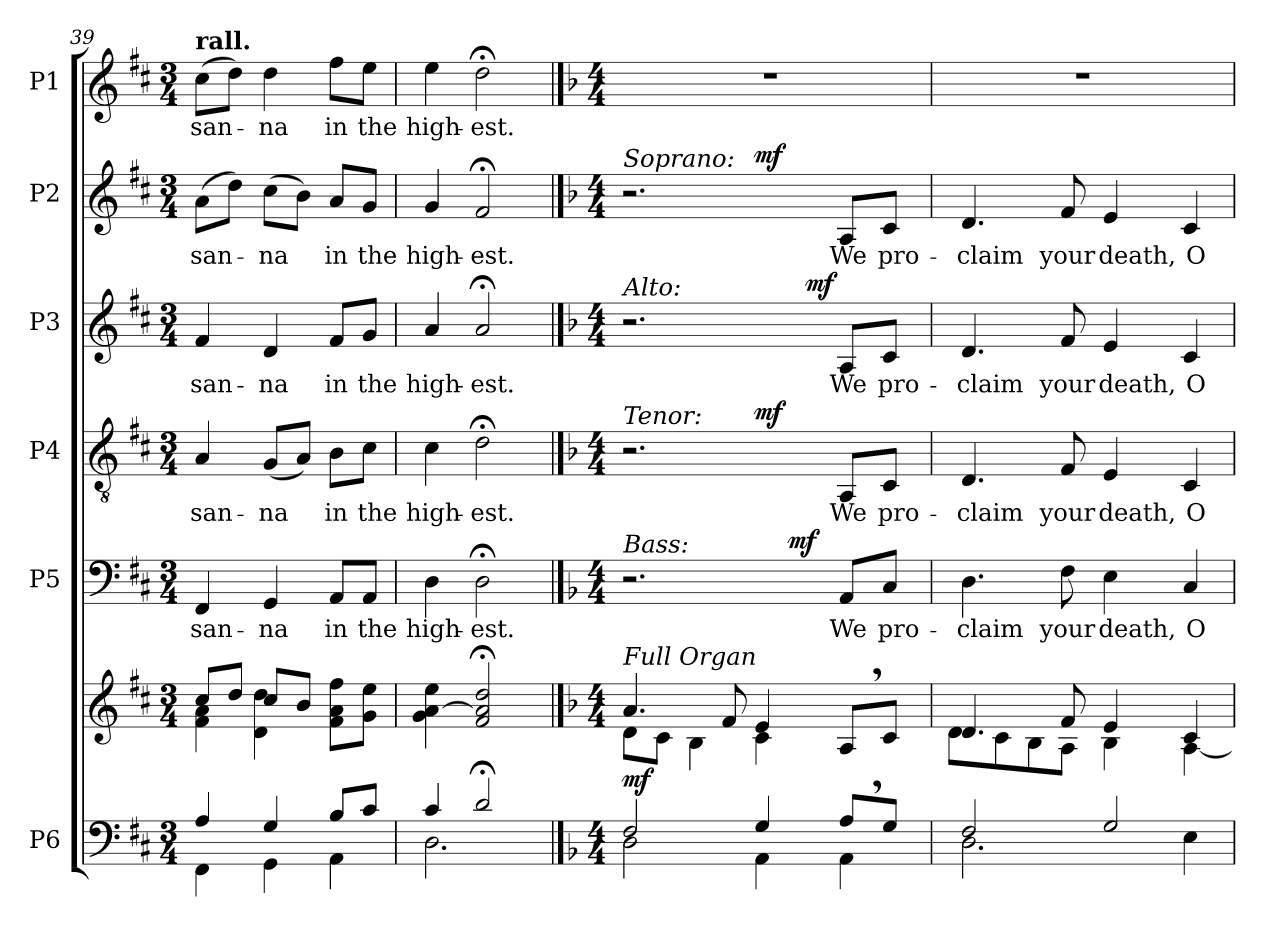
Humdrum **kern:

**kern	**kern	**dynam	**kern	**text	**dynam	**kern	**text	**dynam	**kern	**text	**dynam	**kern	**text	**dynam	**kern	**text
*part6	*part6	*part6	*part5	*part5	*part5	*part4	*part4	*part4	*part3	*part3	*part3	*part2	*part2	*part2	*part1	*part1
*staff7	*staff6	*staff6/7	*staff5	*staff5	*staff5	*staff4	*staff4	*staff4	*staff3	*staff3	*staff3	*staff2	*staff2	*staff2	*staff1	*staff1
*I"P6	*	*	*I"P5	*	*	*I"P4	*	*	*I"P3	*	*	*I"P2	*	*	*I"P1	*
*clefF4	*clefG2	*	*clefF4	*	*	*clefGv2	*	*	*clefG2	*	*	*clefG2	*	*	*clefG2	*
*	*	*	*	*	*	*ITrd7c12	*	*	*	*	*	*	*	*	*	*
*k[f#c#]	*k[f#c#]	*	*k[f#c#]	*	*	*k[f#c#]	*	*	*k[f#c#]	*	*	*k[f#c#]	*	*	*k[f#c#]	*
*b:	*b:	*	*b:	*	*	*b:	*	*	*b:	*	*	*b:	*	*	*b:	*
*M3/4	*M3/4	*	*M3/4	*	*	*M3/4	*	*	*M3/4	*	*	*M3/4	*	*	*M3/4	*
=39	=39	=39	=39	=39	=39	=39	=39	=39	=39	=39	=39	=39	=39	=39	=39	=39
*^	*^	*	*	*	*	*	*	*	*	*	*	*	*	*	*	*
!	!	!	!	!	!	!LO:LY:b:color=#000000	!	!	!	!	!	!	!	!	!	!	!	!
!	!	!	!	!	!	!	!	!	!LO:LY:b:color=#000000	!	!	!	!	!	!	!	!	!
!	!	!	!	!	!	!	!	!	!	!	!	!LO:LY:b:color=#000000	!	!	!	!	!	!
!	!	!	!	!	!	!	!	!	!	!	!	!	!	!	!LO:LY:b:color=#000000	!	!	!
!	!	!	!	!	!	!	!	!	!	!	!	!	!	!	!	!	!LO:TX:a:B:t=rall.	!
!	!	!	!	!	!	!	!	!	!	!	!	!	!	!	!	!	!	!LO:LY:b:color=#000000
4Ai/	4FF#i\	8cc#i/L	4f#i\ 4ai	.	4FF#i/	-san-	.	4AAi/	-san-	.	4f#i/	-san-	.	(8ai\L	-san-	.	(8cc#i\L	-san-
.	.	8ddi/J	.	.	.	.	.	.	.	.	.	.	.	8ddi\J)	.	.	8ddi\J)	.
!	!	!	!	!	!	!LO:LY:b:color=#000000	!	!	!	!	!	!	!	!	!	!	!	!
!	!	!	!	!	!	!	!	!	!LO:LY:b:color=#000000	!	!	!	!	!	!	!	!	!
!	!	!	!	!	!	!	!	!	!	!	!	!LO:LY:b:color=#000000	!	!	!	!	!	!
!	!	!	!	!	!	!	!	!	!	!	!	!	!	!	!LO:LY:b:color=#000000	!	!	!
!	!	!	!	!	!	!	!	!	!	!	!	!	!	!	!	!	!	!LO:LY:b:color=#000000
4Gi/	4GGi\	8cc#i/L	4di\ 4ddi	.	4GGi/	-na	.	(8GGi/L	-na	.	4di/	-na	.	(8cc#i\L	-na	.	4ddi\	-na
.	.	8bi/J	.	.	.	.	.	8AAi/J)	.	.	.	.	.	8bi\J)	.	.	.	.
!	!	!	!	!	!	!LO:LY:b:color=#000000	!	!	!	!	!	!	!	!	!	!	!	!
!	!	!	!	!	!	!	!	!	!LO:LY:b:color=#000000	!	!	!	!	!	!	!	!	!
!	!	!	!	!	!	!	!	!	!	!	!	!LO:LY:b:color=#000000	!	!	!	!	!	!
!	!	!	!	!	!	!	!	!	!	!	!	!	!	!	!LO:LY:b:color=#000000	!	!	!
!	!	!	!	!	!	!	!	!	!	!	!	!	!	!	!	!	!	!LO:LY:b:color=#000000
8Bi/L	4AAi\	8f#i\ 8ai 8ff#iL	4ryy	.	8AAi/L	in	.	8BBi\L	in	.	8f#i/L	in	.	8ai/L	in	.	8ff#i\L	in
!	!	!	!	!	!	!LO:LY:b:color=#000000	!	!	!	!	!	!	!	!	!	!	!	!
!	!	!	!	!	!	!	!	!	!LO:LY:b:color=#000000	!	!	!	!	!	!	!	!	!
!	!	!	!	!	!	!	!	!	!	!	!	!LO:LY:b:color=#000000	!	!	!	!	!	!
!	!	!	!	!	!	!	!	!	!	!	!	!	!	!	!LO:LY:b:color=#000000	!	!	!
!	!	!	!	!	!	!	!	!	!	!	!	!	!	!	!	!	!	!LO:LY:b:color=#000000
8c#i/J	.	8gi\ 8eeiJ	.	.	8AAi/J	the	.	8C#i\J	the	.	8gi/J	the	.	8gi/J	the	.	8eei\J	the
*	*	*v	*v	*	*	*	*	*	*	*	*	*	*	*	*	*	*	*
=40	=40	=40	=40	=40	=40	=40	=40	=40	=40	=40	=40	=40	=40	=40	=40	=40	=40
!	!	!	!	!	!LO:LY:b:color=#000000	!	!	!	!	!	!	!	!	!	!	!	!
!	!	!	!	!	!	!	!	!LO:LY:b:color=#000000	!	!	!	!	!	!	!	!	!
!	!	!	!	!	!	!	!	!	!	!	!LO:LY:b:color=#000000	!	!	!	!	!	!
!	!	!	!	!	!	!	!	!	!	!	!	!	!	!LO:LY:b:color=#000000	!	!	!
!	!	!	!	!	!	!	!	!	!	!	!	!	!	!	!	!	!LO:LY:b:color=#000000
4c#i/	2.Di\	4gi\ [>4ai 4eei	.	4Di\	high-	.	4C#i\	high-	.	4ai/	high-	.	4gi/	high-	.	4eei\	high-
!	!	!	!	!	!LO:LY:b:color=#000000	!	!	!	!	!	!	!	!	!	!	!	!
!	!	!	!	!	!	!	!	!LO:LY:b:color=#000000	!	!	!	!	!	!	!	!	!
!	!	!	!	!	!	!	!	!	!	!	!LO:LY:b:color=#000000	!	!	!	!	!	!
!	!	!	!	!	!	!	!	!	!	!	!	!	!	!LO:LY:b:color=#000000	!	!	!
!	!	!	!	!	!	!	!	!	!	!	!	!	!	!	!	!	!LO:LY:b:color=#000000
2d;i/	.	2f#i/; 2ai]; 2ddi;	.	2D;i\	-est.	.	2D;i\	-est.	.	2a;i/	-est.	.	2f#;i/	-est.	.	2dd;i\	-est.
!!LO:PB:g=z
==1	==1	==1	==1	==1	==1	==1	==1	==1	==1	==1	==1	==1	==1	==1	==1	==1	==1
*k[b-]	*	*k[b-]	*	*k[b-]	*	*	*k[b-]	*	*	*k[b-]	*	*	*k[b-]	*	*	*k[b-]	*
*d:	*	*d:	*	*d:	*	*	*d:	*	*	*d:	*	*	*d:	*	*	*d:	*
*M4/4	*	*M4/4	*	*M4/4	*	*	*M4/4	*	*	*M4/4	*	*	*M4/4	*	*	*M4/4	*
*	*	*	*	*	*	*	*	*	*	*	*	*	*MM80	*	*	*MM80	*
*	*	*^	*	*^	*	*	*^	*	*	*^	*	*	*^	*	*	*	*
!	!	!	!	!	!	!	!	!	!	!	!	!	!	!	!	!	!LO:TX:a:i:t=Soprano&colon;	!	!	!	!	!
!	!	!	!	!	!	!	!	!	!	!	!	!	!LO:TX:a:i:t=Alto&colon;	!	!	!	!	!	!	!	!	!
!	!	!	!	!	!	!	!	!	!LO:TX:a:i:t=Tenor&colon;	!	!	!	!	!	!	!	!	!	!	!	!	!
!	!	!	!	!	!LO:TX:a:i:t=Bass&colon;	!	!	!	!	!	!	!	!	!	!	!	!	!	!	!	!	!
!	!	!LO:TX:a:i:t=Full Organ	!	!	!	!	!	!	!	!	!	!	!	!	!	!	!	!	!	!	!	!
2Fi/	2Di\	4.ai/	8di\L	mf	2.r	2ryy	.	.	2.r	2ryy	.	.	2.r	2ryy	.	.	2.r	2ryy	.	.	1r	.
.	.	.	8ci\J	.	.	.	.	.	.	.	.	.	.	.	.	.	.	.	.	.	.	.
.	.	.	4B-i\	.	.	.	.	.	.	.	.	.	.	.	.	.	.	.	.	.	.	.
.	.	8fi/	.	.	.	.	.	.	.	.	.	.	.	.	.	.	.	.	.	.	.	.
4Gi/	4AAi\	4ei/	4ci\	.	.	16ryy	.	.	.	2ryy	.	mf	.	8ryy	.	.	.	2ryy	.	mf	.	.
.	.	.	.	.	.	64ryy	.	.	.	.	.	.	.	.	.	.	.	.	.	.	.	.
.	.	.	.	.	.	512ryy	.	.	.	.	.	.	.	.	.	.	.	.	.	.	.	.
.	.	.	.	.	.	4ryy	.	mf	.	.	.	.	.	.	.	.	.	.	.	.	.	.
.	.	.	.	.	.	.	.	.	.	.	.	.	.	4.ryy	.	mf	.	.	.	.	.	.
!	!	!	!	!	!	!	!LO:LY:b:color=#000000	!	!	!	!	!	!	!	!	!	!	!	!	!	!	!
!	!	!	!	!	!	!	!	!	!	!	!LO:LY:b:color=#000000	!	!	!	!	!	!	!	!	!	!	!
!	!	!	!	!	!	!	!	!	!	!	!	!	!	!	!LO:LY:b:color=#000000	!	!	!	!	!	!	!
!	!	!	!	!	!	!	!	!	!	!	!	!	!	!	!	!	!	!	!LO:LY:b:color=#000000	!	!	!
8A,i/L	4AAi\	8A,i/L	4ryy	.	8AAi/L	.	We	.	8AAAi/L	.	We	.	8Ai/L	.	We	.	8Ai/L	.	We	.	.	.
.	.	.	.	.	.	8ryy	.	.	.	.	.	.	.	.	.	.	.	.	.	.	.	.
!	!	!	!	!	!	!	!LO:LY:b:color=#000000	!	!	!	!	!	!	!	!	!	!	!	!	!	!	!
!	!	!	!	!	!	!	!	!	!	!	!LO:LY:b:color=#000000	!	!	!	!	!	!	!	!	!	!	!
!	!	!	!	!	!	!	!	!	!	!	!	!	!	!	!LO:LY:b:color=#000000	!	!	!	!	!	!	!
!	!	!	!	!	!	!	!	!	!	!	!	!	!	!	!	!	!	!	!LO:LY:b:color=#000000	!	!	!
8Gi/J	.	8ci/J	.	.	8Ci/J	.	pro-	.	8CCi/J	.	pro-	.	8ci/J	.	pro-	.	8ci/J	.	pro-	.	.	.
.	.	.	.	.	.	32ryy	.	.	.	.	.	.	.	.	.	.	.	.	.	.	.	.
.	.	.	.	.	.	128..ryy	.	.	.	.	.	.	.	.	.	.	.	.	.	.	.	.
*	*	*	*	*	*v	*v	*	*	*	*	*	*	*v	*v	*	*	*v	*v	*	*	*	*
*	*	*	*	*	*	*	*	*v	*v	*	*	*	*	*	*	*	*	*	*
=2	=2	=2	=2	=2	=2	=2	=2	=2	=2	=2	=2	=2	=2	=2	=2	=2	=2	=2
*	*	*	*	*	*^	*	*	*^	*	*	*^	*	*	*^	*	*	*	*
!	!	!	!	!	!	!	!LO:LY:b:color=#000000	!	!	!	!	!	!	!	!	!	!	!	!	!	!	!
*	*	*	*	*	*v	*v	*	*	*	*	*	*	*v	*v	*	*	*v	*v	*	*	*	*
*	*	*	*	*	*	*	*	*v	*v	*	*	*	*	*	*	*	*	*	*
*	*	*	*	*	*^	*	*	*^	*	*	*^	*	*	*^	*	*	*	*
!	!	!	!	!	!	!	!	!	!	!	!LO:LY:b:color=#000000	!	!	!	!	!	!	!	!	!	!	!
*	*	*	*	*	*v	*v	*	*	*	*	*	*	*v	*v	*	*	*v	*v	*	*	*	*
*	*	*	*	*	*	*	*	*v	*v	*	*	*	*	*	*	*	*	*	*
*	*	*	*	*	*^	*	*	*^	*	*	*^	*	*	*^	*	*	*	*
!	!	!	!	!	!	!	!	!	!	!	!	!	!	!	!LO:LY:b:color=#000000	!	!	!	!	!	!	!
*	*	*	*	*	*v	*v	*	*	*	*	*	*	*v	*v	*	*	*v	*v	*	*	*	*
*	*	*	*	*	*	*	*	*v	*v	*	*	*	*	*	*	*	*	*	*
*	*	*	*	*	*^	*	*	*^	*	*	*^	*	*	*^	*	*	*	*
!	!	!	!	!	!	!	!	!	!	!	!	!	!	!	!	!	!	!	!LO:LY:b:color=#000000	!	!	!
*	*	*	*	*	*v	*v	*	*	*	*	*	*	*v	*v	*	*	*v	*v	*	*	*	*
*	*	*	*	*	*	*	*	*v	*v	*	*	*	*	*	*	*	*	*	*
2Fi/	2.Di\	4.di/	8di\L	.	4.Di\	-claim	.	4.DDi/	-claim	.	4.di/	-claim	.	4.di/	-claim	.	1r	.
.	.	.	8ci\	.	.	.	.	.	.	.	.	.	.	.	.	.	.	.
.	.	.	8B-i\	.	.	.	.	.	.	.	.	.	.	.	.	.	.	.
!	!	!	!	!	!	!LO:LY:b:color=#000000	!	!	!	!	!	!	!	!	!	!	!	!
!	!	!	!	!	!	!	!	!	!LO:LY:b:color=#000000	!	!	!	!	!	!	!	!	!
!	!	!	!	!	!	!	!	!	!	!	!	!LO:LY:b:color=#000000	!	!	!	!	!	!
!	!	!	!	!	!	!	!	!	!	!	!	!	!	!	!LO:LY:b:color=#000000	!	!	!
.	.	8fi/	8Ai\J	.	8Fi\	your	.	8FFi/	your	.	8fi/	your	.	8fi/	your	.	.	.
!	!	!	!	!	!	!LO:LY:b:color=#000000	!	!	!	!	!	!	!	!	!	!	!	!
!	!	!	!	!	!	!	!	!	!LO:LY:b:color=#000000	!	!	!	!	!	!	!	!	!
!	!	!	!	!	!	!	!	!	!	!	!	!LO:LY:b:color=#000000	!	!	!	!	!	!
!	!	!	!	!	!	!	!	!	!	!	!	!	!	!	!LO:LY:b:color=#000000	!	!	!
2Gi/	.	4ei/	4B-i\	.	4Ei\	death,	.	4EEi/	death,	.	4ei/	death,	.	4ei/	death,	.	.	.
!	!	!	!	!	!	!LO:LY:b:color=#000000	!	!	!	!	!	!	!	!	!	!	!	!
!	!	!	!	!	!	!	!	!	!LO:LY:b:color=#000000	!	!	!	!	!	!	!	!	!
!	!	!	!	!	!	!	!	!	!	!	!	!LO:LY:b:color=#000000	!	!	!	!	!	!
!	!	!	!	!	!	!	!	!	!	!	!	!	!	!	!LO:LY:b:color=#000000	!	!	!
.	4Ei\	4ci/	[<4Ai\	.	4Ci/	O	.	4CCi/	O	.	4ci/	O	.	4ci/	O	.	.	.
*v	*v	*	*	*	*	*	*	*	*	*	*	*	*	*	*	*	*	*
*	*v	*v	*	*	*	*	*	*	*	*	*	*	*	*	*	*	*
=	=	=	=	=	=	=	=	=	=	=	=	=	=	=	=	=
*-	*-	*-	*-	*-	*-	*-	*-	*-	*-	*-	*-	*-	*-	*-	*-	*-
